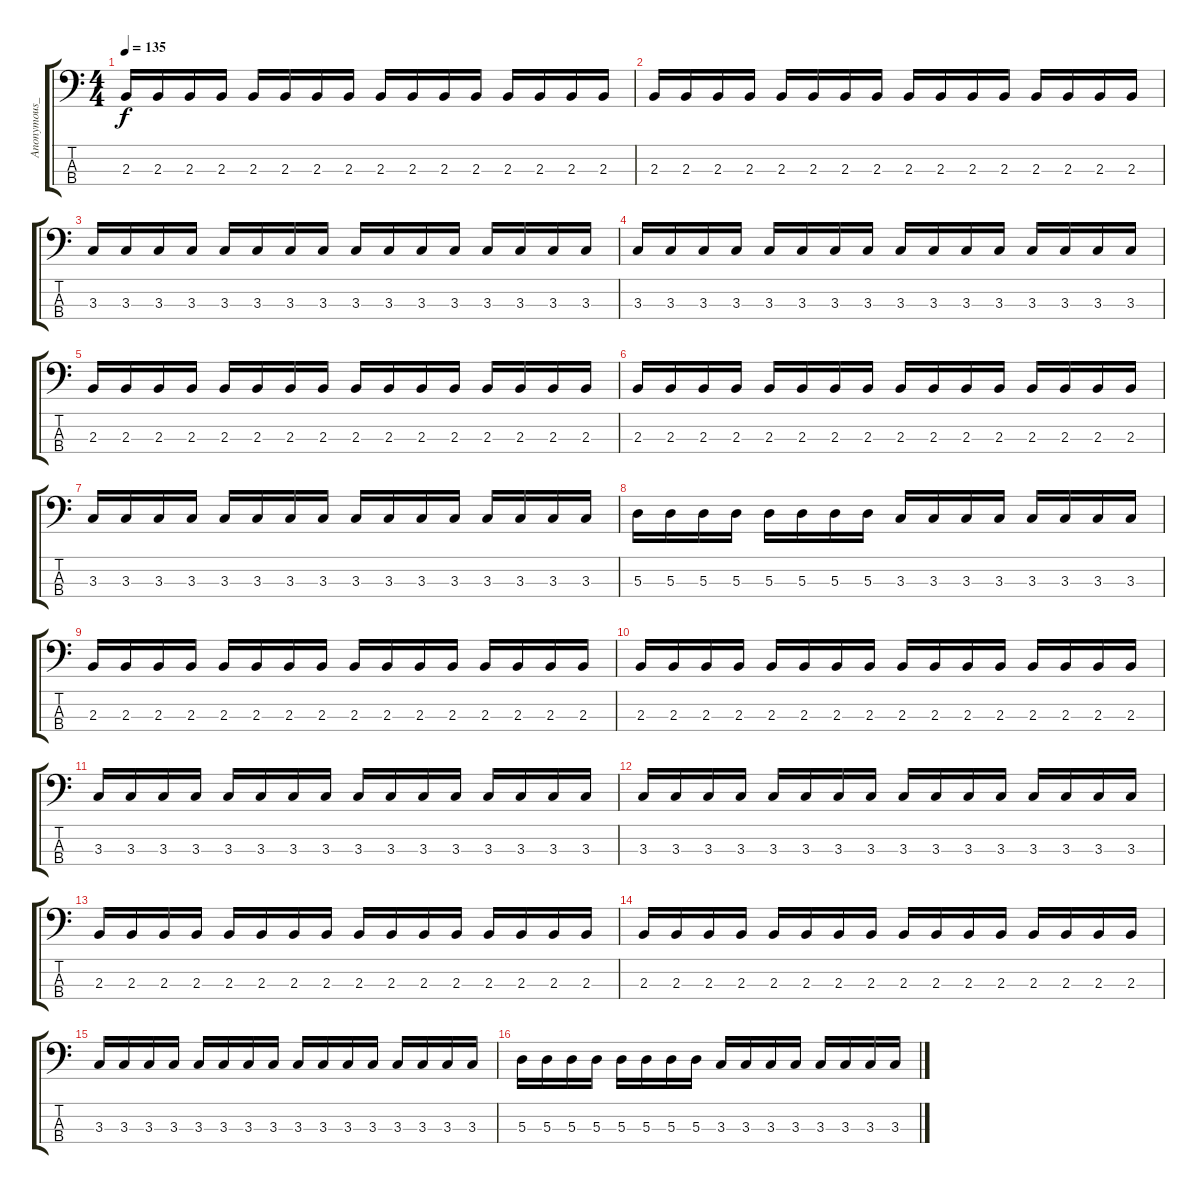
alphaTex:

\track ("Anonymous_Bass" "Anonymous_") {instrument acousticbass}
\staff {score tabs}
\tuning (G2 D2 A1 E1) {hide}
\ts (4 4)
\tempo 135
\clef f4
\ks c
2.3.16{dy f instrument acousticbass} 2.3.16 2.3.16 2.3.16 2.3.16 2.3.16 2.3.16 2.3.16 2.3.16 2.3.16 2.3.16 2.3.16 2.3.16 2.3.16 2.3.16 2.3.16 |
2.3.16 2.3.16 2.3.16 2.3.16 2.3.16 2.3.16 2.3.16 2.3.16 2.3.16 2.3.16 2.3.16 2.3.16 2.3.16 2.3.16 2.3.16 2.3.16 |
3.3.16 3.3.16 3.3.16 3.3.16 3.3.16 3.3.16 3.3.16 3.3.16 3.3.16 3.3.16 3.3.16 3.3.16 3.3.16 3.3.16 3.3.16 3.3.16 |
3.3.16 3.3.16 3.3.16 3.3.16 3.3.16 3.3.16 3.3.16 3.3.16 3.3.16 3.3.16 3.3.16 3.3.16 3.3.16 3.3.16 3.3.16 3.3.16 |
2.3.16 2.3.16 2.3.16 2.3.16 2.3.16 2.3.16 2.3.16 2.3.16 2.3.16 2.3.16 2.3.16 2.3.16 2.3.16 2.3.16 2.3.16 2.3.16 |
2.3.16 2.3.16 2.3.16 2.3.16 2.3.16 2.3.16 2.3.16 2.3.16 2.3.16 2.3.16 2.3.16 2.3.16 2.3.16 2.3.16 2.3.16 2.3.16 |
3.3.16 3.3.16 3.3.16 3.3.16 3.3.16 3.3.16 3.3.16 3.3.16 3.3.16 3.3.16 3.3.16 3.3.16 3.3.16 3.3.16 3.3.16 3.3.16 |
5.3.16 5.3.16 5.3.16 5.3.16 5.3.16 5.3.16 5.3.16 5.3.16 3.3.16 3.3.16 3.3.16 3.3.16 3.3.16 3.3.16 3.3.16 3.3.16 |
2.3.16 2.3.16 2.3.16 2.3.16 2.3.16 2.3.16 2.3.16 2.3.16 2.3.16 2.3.16 2.3.16 2.3.16 2.3.16 2.3.16 2.3.16 2.3.16 |
2.3.16 2.3.16 2.3.16 2.3.16 2.3.16 2.3.16 2.3.16 2.3.16 2.3.16 2.3.16 2.3.16 2.3.16 2.3.16 2.3.16 2.3.16 2.3.16 |
3.3.16 3.3.16 3.3.16 3.3.16 3.3.16 3.3.16 3.3.16 3.3.16 3.3.16 3.3.16 3.3.16 3.3.16 3.3.16 3.3.16 3.3.16 3.3.16 |
3.3.16 3.3.16 3.3.16 3.3.16 3.3.16 3.3.16 3.3.16 3.3.16 3.3.16 3.3.16 3.3.16 3.3.16 3.3.16 3.3.16 3.3.16 3.3.16 |
2.3.16 2.3.16 2.3.16 2.3.16 2.3.16 2.3.16 2.3.16 2.3.16 2.3.16 2.3.16 2.3.16 2.3.16 2.3.16 2.3.16 2.3.16 2.3.16 |
2.3.16 2.3.16 2.3.16 2.3.16 2.3.16 2.3.16 2.3.16 2.3.16 2.3.16 2.3.16 2.3.16 2.3.16 2.3.16 2.3.16 2.3.16 2.3.16 |
3.3.16 3.3.16 3.3.16 3.3.16 3.3.16 3.3.16 3.3.16 3.3.16 3.3.16 3.3.16 3.3.16 3.3.16 3.3.16 3.3.16 3.3.16 3.3.16 |
5.3.16 5.3.16 5.3.16 5.3.16 5.3.16 5.3.16 5.3.16 5.3.16 3.3.16 3.3.16 3.3.16 3.3.16 3.3.16 3.3.16 3.3.16 3.3.16
